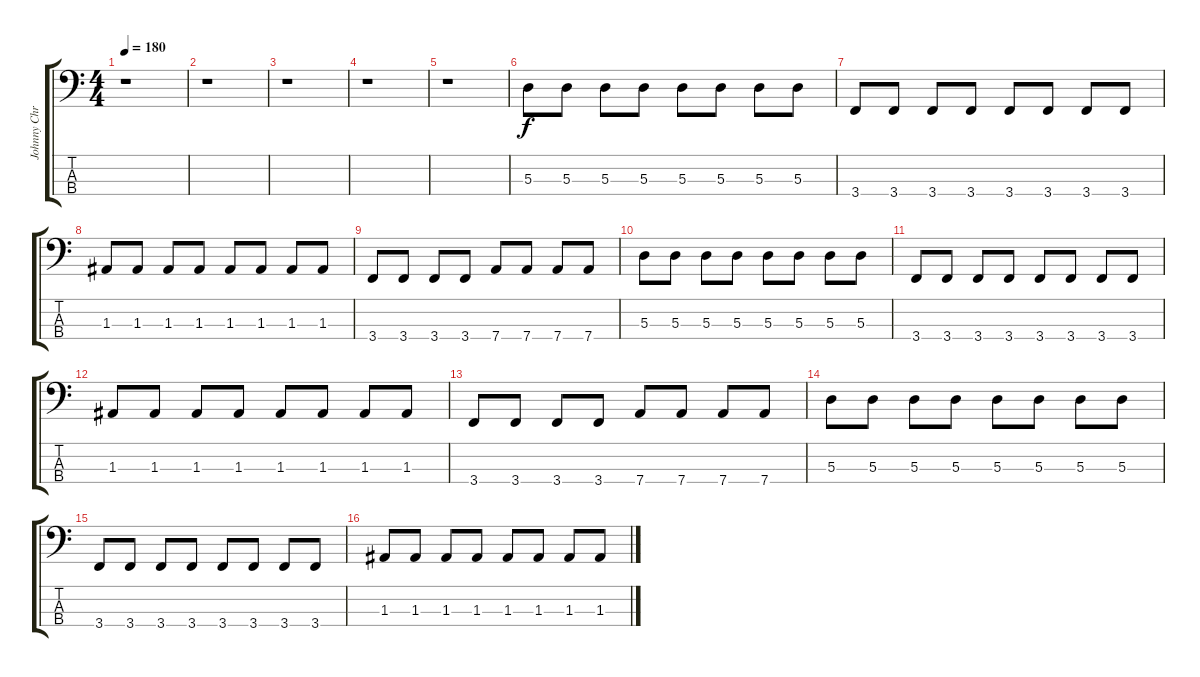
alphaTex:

\track ("Johnny Christ" "Johnny Chr") {instrument electricbasspick}
\staff {score tabs}
\tuning (G2 D2 A1 D1) {hide}
\ts (4 4)
\tempo 180
\clef f4
\ks c
r.1{dy f instrument electricbasspick} |
r.1 |
r.1 |
r.1 |
r.1 |
5.3.8 5.3.8 5.3.8 5.3.8 5.3.8 5.3.8 5.3.8 5.3.8 |
3.4.8 3.4.8 3.4.8 3.4.8 3.4.8 3.4.8 3.4.8 3.4.8 |
1.3.8 1.3.8 1.3.8 1.3.8 1.3.8 1.3.8 1.3.8 1.3.8 |
3.4.8 3.4.8 3.4.8 3.4.8 7.4.8 7.4.8 7.4.8 7.4.8 |
5.3.8 5.3.8 5.3.8 5.3.8 5.3.8 5.3.8 5.3.8 5.3.8 |
3.4.8 3.4.8 3.4.8 3.4.8 3.4.8 3.4.8 3.4.8 3.4.8 |
1.3.8 1.3.8 1.3.8 1.3.8 1.3.8 1.3.8 1.3.8 1.3.8 |
3.4.8 3.4.8 3.4.8 3.4.8 7.4.8 7.4.8 7.4.8 7.4.8 |
5.3.8 5.3.8 5.3.8 5.3.8 5.3.8 5.3.8 5.3.8 5.3.8 |
3.4.8 3.4.8 3.4.8 3.4.8 3.4.8 3.4.8 3.4.8 3.4.8 |
1.3.8 1.3.8 1.3.8 1.3.8 1.3.8 1.3.8 1.3.8 1.3.8
